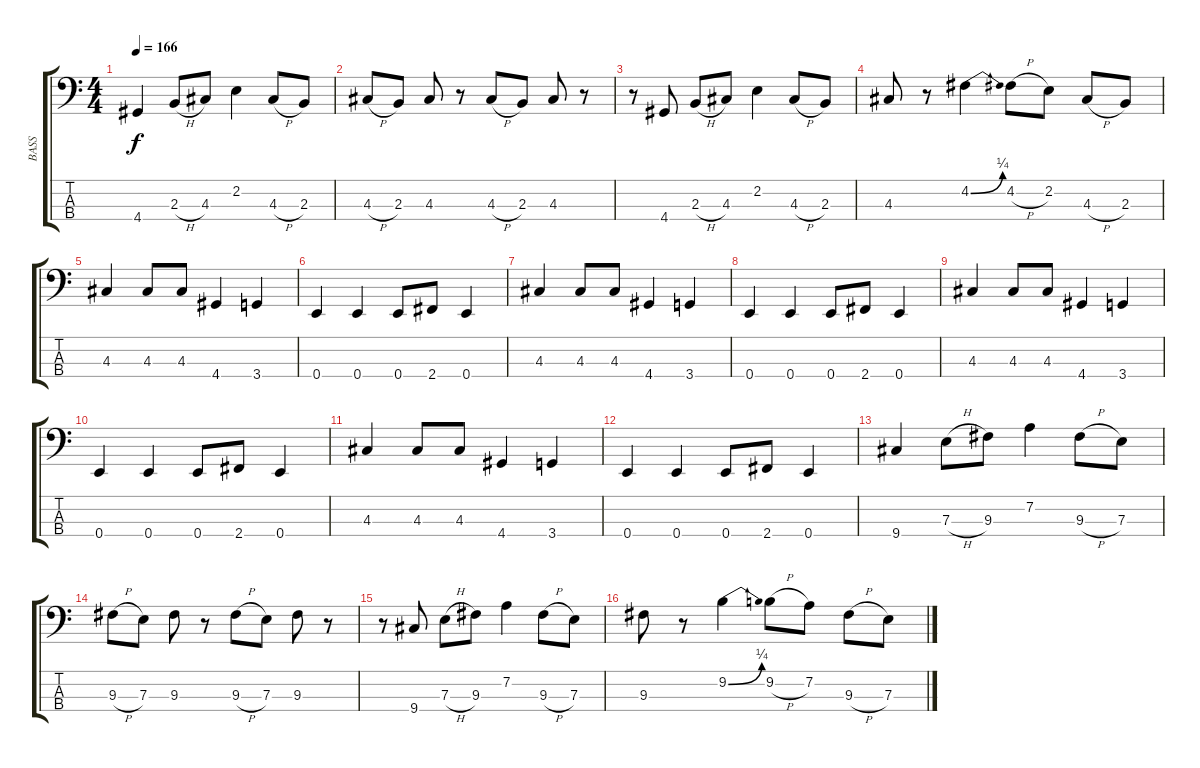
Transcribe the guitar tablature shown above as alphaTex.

\track ("BASS" "BASS") {instrument electricbassfinger}
\staff {score tabs}
\tuning (G2 D2 A1 E1) {hide}
\ts (4 4)
\tempo 166
\clef f4
\ks c
4.4.4{dy f} 2.3{h}.8 4.3.8 2.2.4 4.3{h}.8 2.3.8 |
4.3{h}.8 2.3.8 4.3.8 r.8 4.3{h}.8 2.3.8 4.3.8 r.8 |
r.8 4.4.8 2.3{h}.8 4.3.8 2.2.4 4.3{h}.8 2.3.8 |
4.3.8 r.8 4.2{be (bend 0 0 60 1)}.4 4.2{h}.8 2.2.8 4.3{h}.8 2.3.8 |
4.3.4 4.3.8 4.3.8 4.4.4 3.4.4 |
0.4.4 0.4.4 0.4.8 2.4.8 0.4.4 |
4.3.4 4.3.8 4.3.8 4.4.4 3.4.4 |
0.4.4 0.4.4 0.4.8 2.4.8 0.4.4 |
4.3.4 4.3.8 4.3.8 4.4.4 3.4.4 |
0.4.4 0.4.4 0.4.8 2.4.8 0.4.4 |
4.3.4 4.3.8 4.3.8 4.4.4 3.4.4 |
0.4.4 0.4.4 0.4.8 2.4.8 0.4.4 |
9.4.4 7.3{h}.8 9.3.8 7.2.4 9.3{h}.8 7.3.8 |
9.3{h}.8 7.3.8 9.3.8 r.8 9.3{h}.8 7.3.8 9.3.8 r.8 |
r.8 9.4.8 7.3{h}.8 9.3.8 7.2.4 9.3{h}.8 7.3.8 |
9.3.8 r.8 9.2{be (bend 0 0 60 1)}.4 9.2{h}.8 7.2.8 9.3{h}.8 7.3.8
